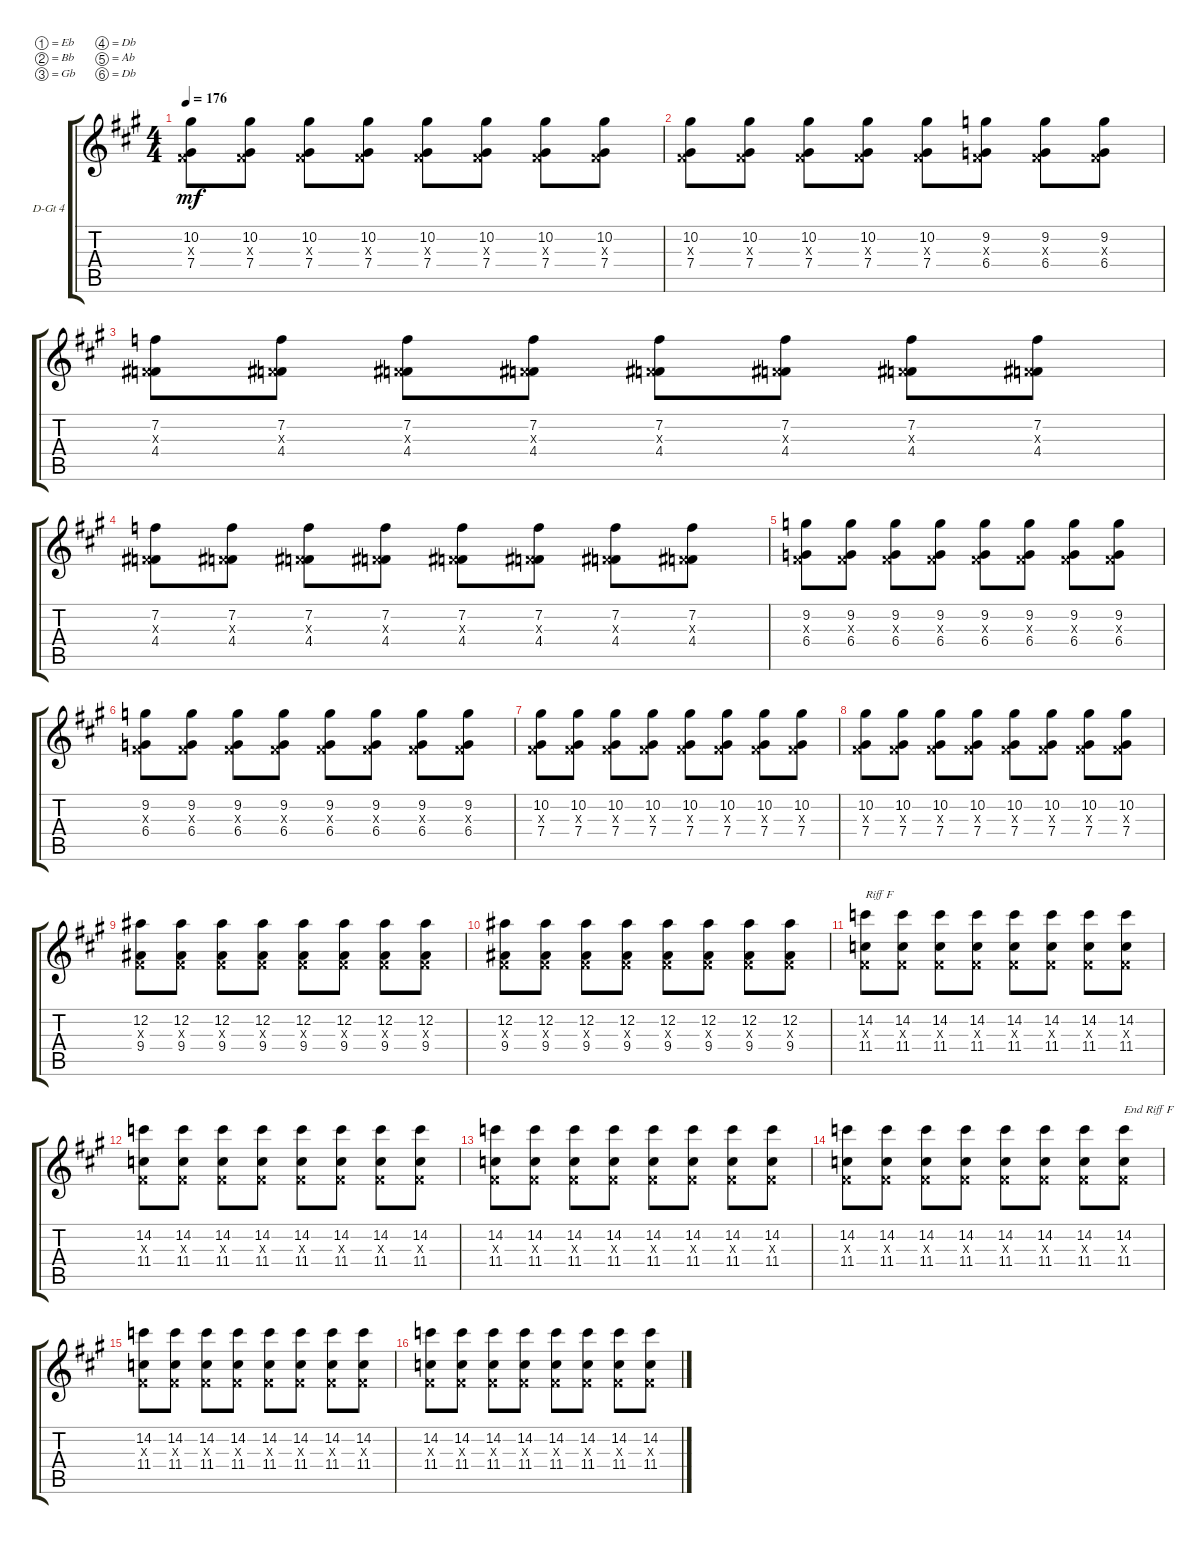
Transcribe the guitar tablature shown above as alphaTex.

\defaultSystemsLayout 4
\bracketExtendMode groupsimilarinstruments
\firstSystemTrackNameOrientation horizontal
\otherSystemsTrackNameOrientation horizontal
\track ("Distortion Guitar 4" "D-Gt 4") {instrument distortionguitar}
\staff {score tabs}
\tuning (Eb4 Bb3 Gb3 Db3 Ab2 Db2)
\ts (4 4)
\tempo 176
\clef g2
\ks a
(10.2 0.3{x} 7.4).8{dy mf} (10.2 0.3{x} 7.4).8 (10.2 0.3{x} 7.4).8 (10.2 0.3{x} 7.4).8 (10.2 0.3{x} 7.4).8 (10.2 0.3{x} 7.4).8 (10.2 0.3{x} 7.4).8 (10.2 0.3{x} 7.4).8 |
(7.4 0.3{x} 10.2).8 (7.4 0.3{x} 10.2).8 (7.4 0.3{x} 10.2).8 (7.4 0.3{x} 10.2).8 (7.4 0.3{x} 10.2).8 (9.2 0.3{x} 6.4).8 (9.2 0.3{x} 6.4).8 (9.2 0.3{x} 6.4).8 |
(4.4 0.3{x} 7.2).8 (4.4 0.3{x} 7.2).8 (4.4 0.3{x} 7.2).8 (4.4 0.3{x} 7.2).8 (4.4 0.3{x} 7.2).8 (4.4 0.3{x} 7.2).8 (4.4 0.3{x} 7.2).8 (4.4 0.3{x} 7.2).8 |
(4.4 0.3{x} 7.2).8 (4.4 0.3{x} 7.2).8 (4.4 0.3{x} 7.2).8 (4.4 0.3{x} 7.2).8 (4.4 0.3{x} 7.2).8 (4.4 0.3{x} 7.2).8 (4.4 0.3{x} 7.2).8 (4.4 0.3{x} 7.2).8 |
(6.4 0.3{x} 9.2).8 (6.4 0.3{x} 9.2).8 (6.4 0.3{x} 9.2).8 (6.4 0.3{x} 9.2).8 (6.4 0.3{x} 9.2).8 (6.4 0.3{x} 9.2).8 (6.4 0.3{x} 9.2).8 (6.4 0.3{x} 9.2).8 |
(6.4 0.3{x} 9.2).8 (6.4 0.3{x} 9.2).8 (6.4 0.3{x} 9.2).8 (6.4 0.3{x} 9.2).8 (6.4 0.3{x} 9.2).8 (6.4 0.3{x} 9.2).8 (6.4 0.3{x} 9.2).8 (6.4 0.3{x} 9.2).8 |
(10.2 0.3{x} 7.4).8 (10.2 0.3{x} 7.4).8 (10.2 0.3{x} 7.4).8 (10.2 0.3{x} 7.4).8 (10.2 0.3{x} 7.4).8 (10.2 0.3{x} 7.4).8 (10.2 0.3{x} 7.4).8 (10.2 0.3{x} 7.4).8 |
(10.2 0.3{x} 7.4).8 (10.2 0.3{x} 7.4).8 (10.2 0.3{x} 7.4).8 (10.2 0.3{x} 7.4).8 (10.2 0.3{x} 7.4).8 (10.2 0.3{x} 7.4).8 (10.2 0.3{x} 7.4).8 (10.2 0.3{x} 7.4).8 |
(12.2 0.3{x} 9.4).8 (12.2 0.3{x} 9.4).8 (12.2 0.3{x} 9.4).8 (12.2 0.3{x} 9.4).8 (12.2 0.3{x} 9.4).8 (12.2 0.3{x} 9.4).8 (12.2 0.3{x} 9.4).8 (12.2 0.3{x} 9.4).8 |
(12.2 0.3{x} 9.4).8 (12.2 0.3{x} 9.4).8 (12.2 0.3{x} 9.4).8 (12.2 0.3{x} 9.4).8 (12.2 0.3{x} 9.4).8 (12.2 0.3{x} 9.4).8 (12.2 0.3{x} 9.4).8 (12.2 0.3{x} 9.4).8 |
(14.2 0.3{x} 11.4).8{txt "Riff F"} (14.2 0.3{x} 11.4).8 (14.2 0.3{x} 11.4).8 (14.2 0.3{x} 11.4).8 (14.2 0.3{x} 11.4).8 (14.2 0.3{x} 11.4).8 (14.2 0.3{x} 11.4).8 (14.2 0.3{x} 11.4).8 |
(14.2 0.3{x} 11.4).8 (14.2 0.3{x} 11.4).8 (14.2 0.3{x} 11.4).8 (14.2 0.3{x} 11.4).8 (14.2 0.3{x} 11.4).8 (14.2 0.3{x} 11.4).8 (14.2 0.3{x} 11.4).8 (14.2 0.3{x} 11.4).8 |
(14.2 0.3{x} 11.4).8 (14.2 0.3{x} 11.4).8 (14.2 0.3{x} 11.4).8 (14.2 0.3{x} 11.4).8 (14.2 0.3{x} 11.4).8 (14.2 0.3{x} 11.4).8 (14.2 0.3{x} 11.4).8 (14.2 0.3{x} 11.4).8 |
(14.2 0.3{x} 11.4).8 (14.2 0.3{x} 11.4).8 (14.2 0.3{x} 11.4).8 (14.2 0.3{x} 11.4).8 (14.2 0.3{x} 11.4).8 (14.2 0.3{x} 11.4).8 (14.2 0.3{x} 11.4).8 (14.2 0.3{x} 11.4).8{txt "End Riff F"} |
(14.2 0.3{x} 11.4).8 (14.2 0.3{x} 11.4).8 (14.2 0.3{x} 11.4).8 (14.2 0.3{x} 11.4).8 (14.2 0.3{x} 11.4).8 (14.2 0.3{x} 11.4).8 (14.2 0.3{x} 11.4).8 (14.2 0.3{x} 11.4).8 |
(14.2 0.3{x} 11.4).8 (14.2 0.3{x} 11.4).8 (14.2 0.3{x} 11.4).8 (14.2 0.3{x} 11.4).8 (14.2 0.3{x} 11.4).8 (14.2 0.3{x} 11.4).8 (14.2 0.3{x} 11.4).8 (14.2 0.3{x} 11.4).8
